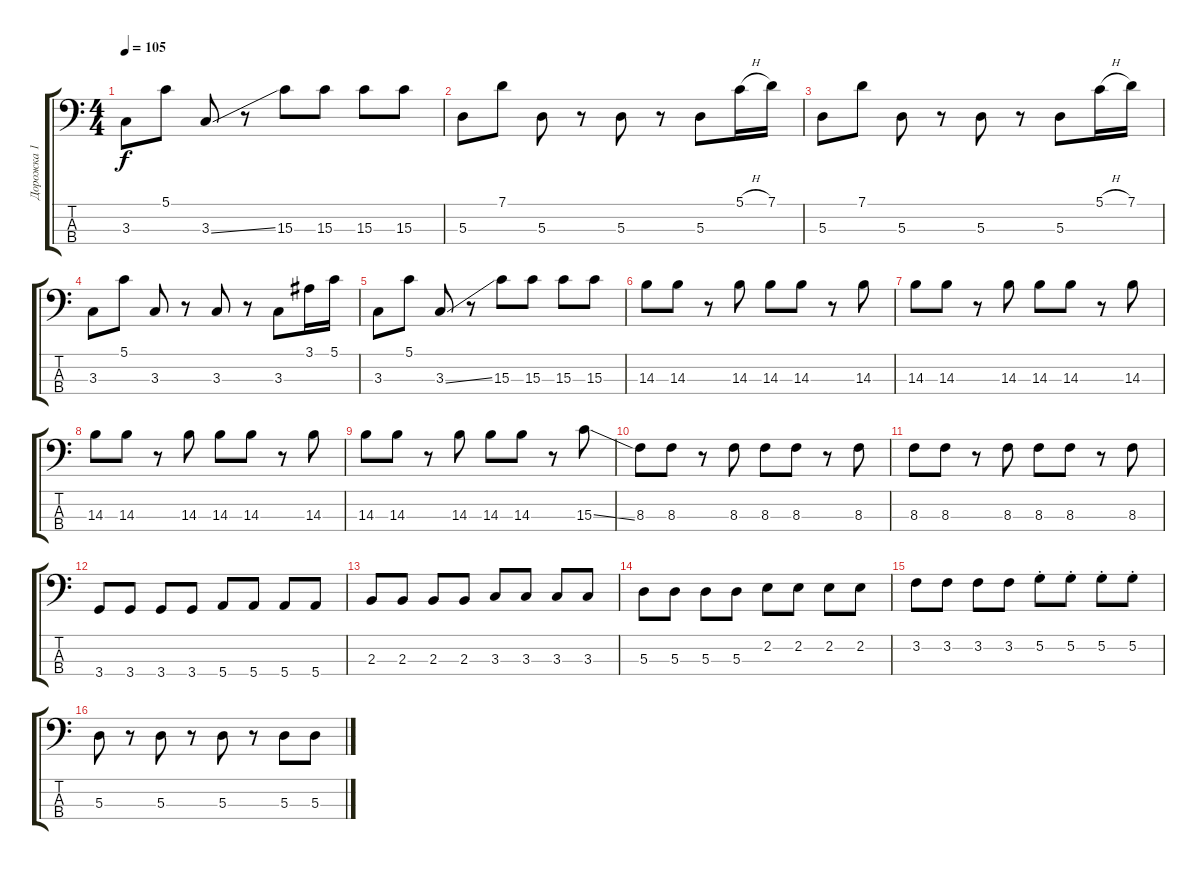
\track ("Дорожка 1" "Дорожка 1") {instrument electricbasspick}
\staff {score tabs}
\tuning (G2 D2 A1 E1) {hide}
\ts (4 4)
\tempo 105
\clef f4
\ks c
3.3.8{dy f} 5.1.8 3.3{ss}.8 r.8 15.3.8 15.3.8 15.3.8 15.3.8 |
5.3.8 7.1.8 5.3.8 r.8 5.3.8 r.8 5.3.8 5.1{h}.16 7.1.16 |
5.3.8 7.1.8 5.3.8 r.8 5.3.8 r.8 5.3.8 5.1{h}.16 7.1.16 |
3.3.8 5.1.8 3.3.8 r.8 3.3.8 r.8 3.3.8 3.1.16 5.1.16 |
3.3.8 5.1.8 3.3{ss}.8 r.8 15.3.8 15.3.8 15.3.8 15.3.8 |
14.3.8 14.3.8 r.8 14.3.8 14.3.8 14.3.8 r.8 14.3.8 |
14.3.8 14.3.8 r.8 14.3.8 14.3.8 14.3.8 r.8 14.3.8 |
14.3.8 14.3.8 r.8 14.3.8 14.3.8 14.3.8 r.8 14.3.8 |
14.3.8 14.3.8 r.8 14.3.8 14.3.8 14.3.8 r.8 15.3{ss}.8 |
8.3.8 8.3.8 r.8 8.3.8 8.3.8 8.3.8 r.8 8.3.8 |
8.3.8 8.3.8 r.8 8.3.8 8.3.8 8.3.8 r.8 8.3.8 |
3.4.8 3.4.8 3.4.8 3.4.8 5.4.8 5.4.8 5.4.8 5.4.8 |
2.3.8 2.3.8 2.3.8 2.3.8 3.3.8 3.3.8 3.3.8 3.3.8 |
5.3.8 5.3.8 5.3.8 5.3.8 2.2.8 2.2.8 2.2.8 2.2.8 |
3.2.8 3.2.8 3.2.8 3.2.8 5.2{st}.8 5.2{st}.8 5.2{st}.8 5.2{st}.8 |
5.3.8 r.8 5.3.8 r.8 5.3.8 r.8 5.3.8 5.3.8
